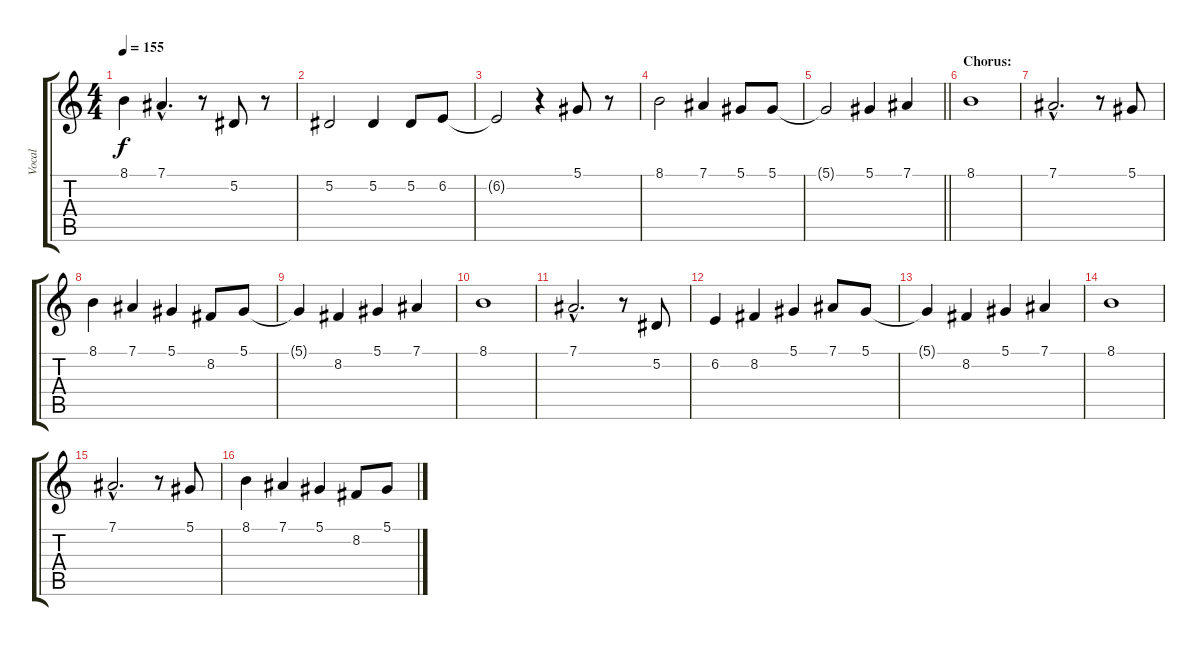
\track ("Vocal" "Vocal") {instrument oboe}
\staff {score tabs}
\tuning (Eb4 Bb3 Gb3 Db3 Ab2 Eb2) {hide}
\ts (4 4)
\tempo 155
\clef g2
\ks c
8.1.4{dy f} 7.1{hac}.4{d} r.8 5.2.8 r.8 |
5.2.2 5.2.4 5.2.8 6.2.8 |
6.2{t}.2 r.4 5.1.8 r.8 |
8.1.2 7.1.4 5.1.8 5.1.8 |
\barLineRight lightlight
5.1{t}.2 5.1.4 7.1.4 |
\section ("" "Chorus:")
8.1.1 |
7.1{hac}.2{d} r.8 5.1.8 |
8.1.4 7.1.4 5.1.4 8.2.8 5.1.8 |
5.1{t}.4 8.2.4 5.1.4 7.1.4 |
8.1.1 |
7.1{hac}.2{d} r.8 5.2.8 |
6.2.4 8.2.4 5.1.4 7.1.8 5.1.8 |
5.1{t}.4 8.2.4 5.1.4 7.1.4 |
8.1.1 |
7.1{hac}.2{d} r.8 5.1.8 |
8.1.4 7.1.4 5.1.4 8.2.8 5.1.8
